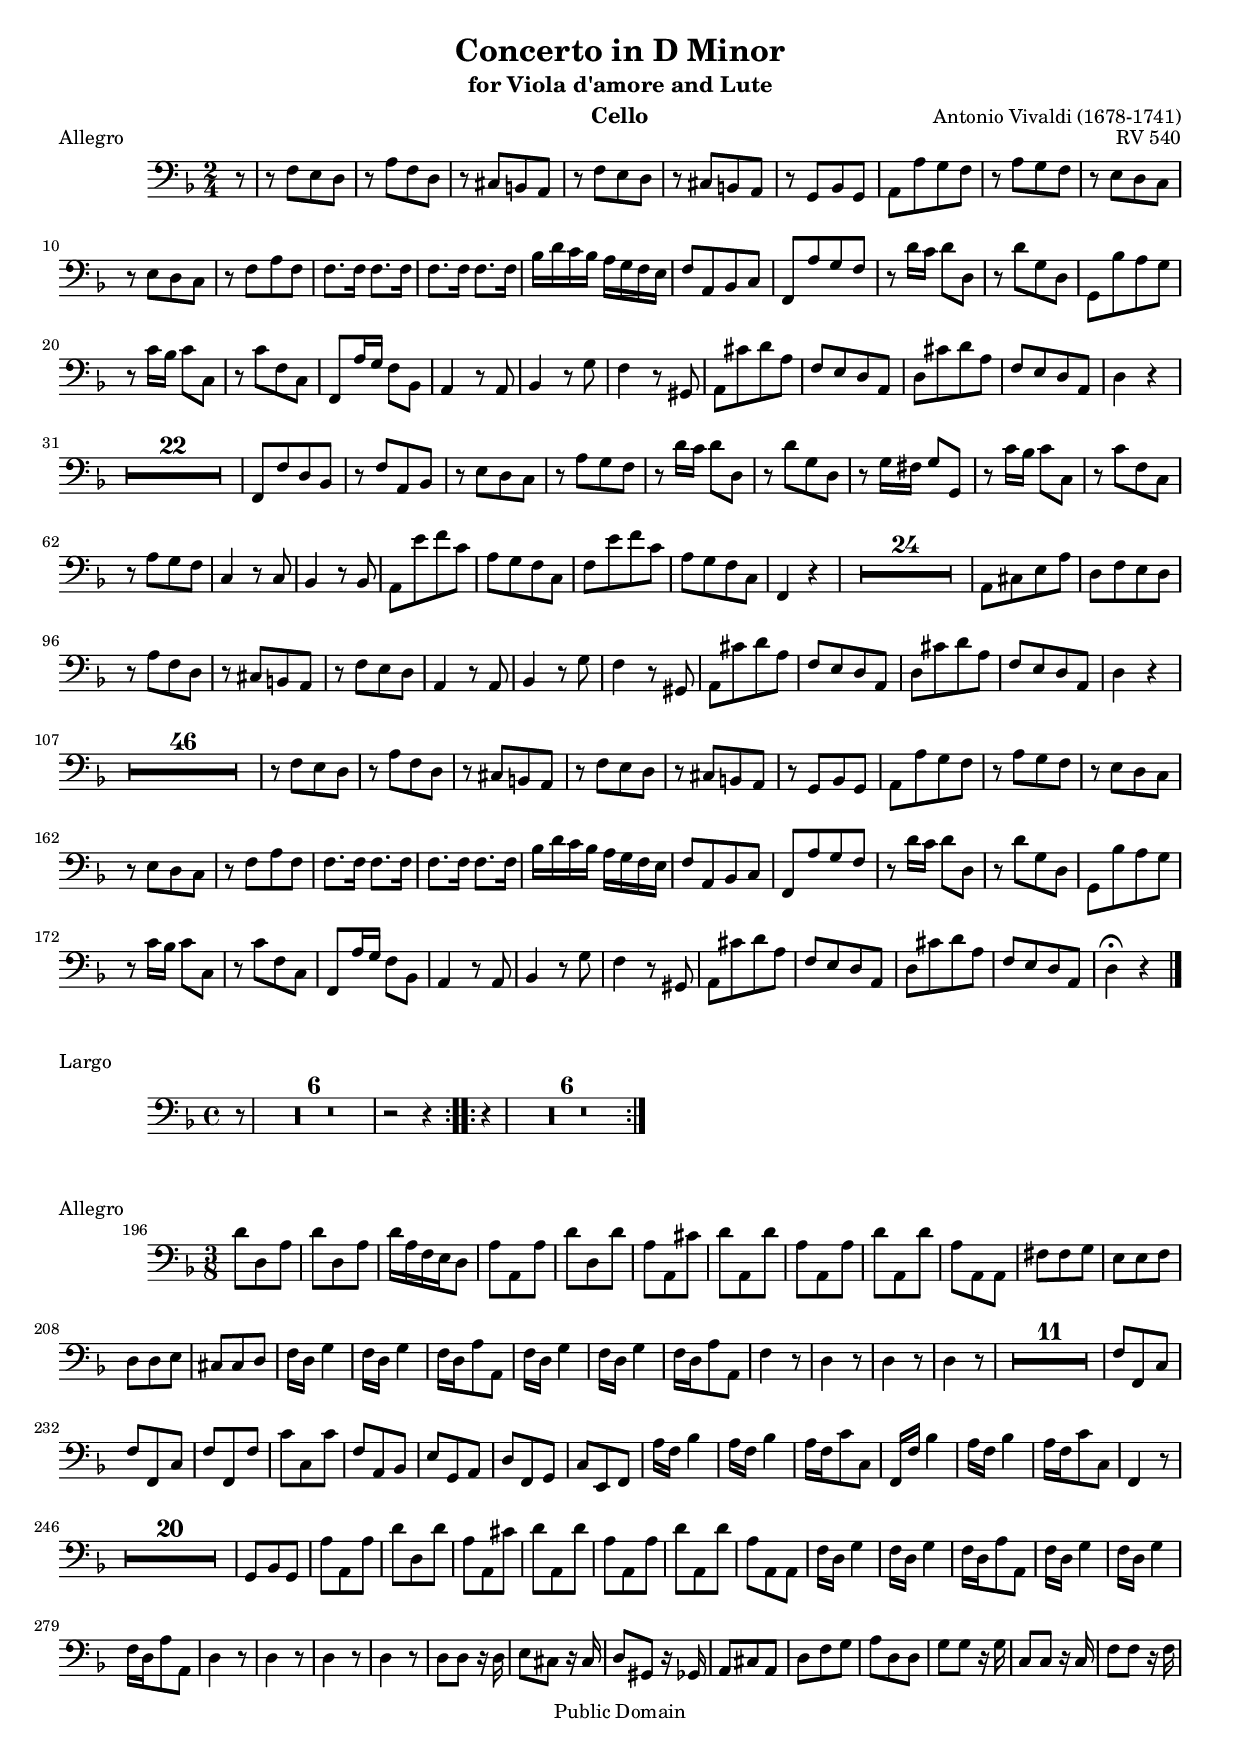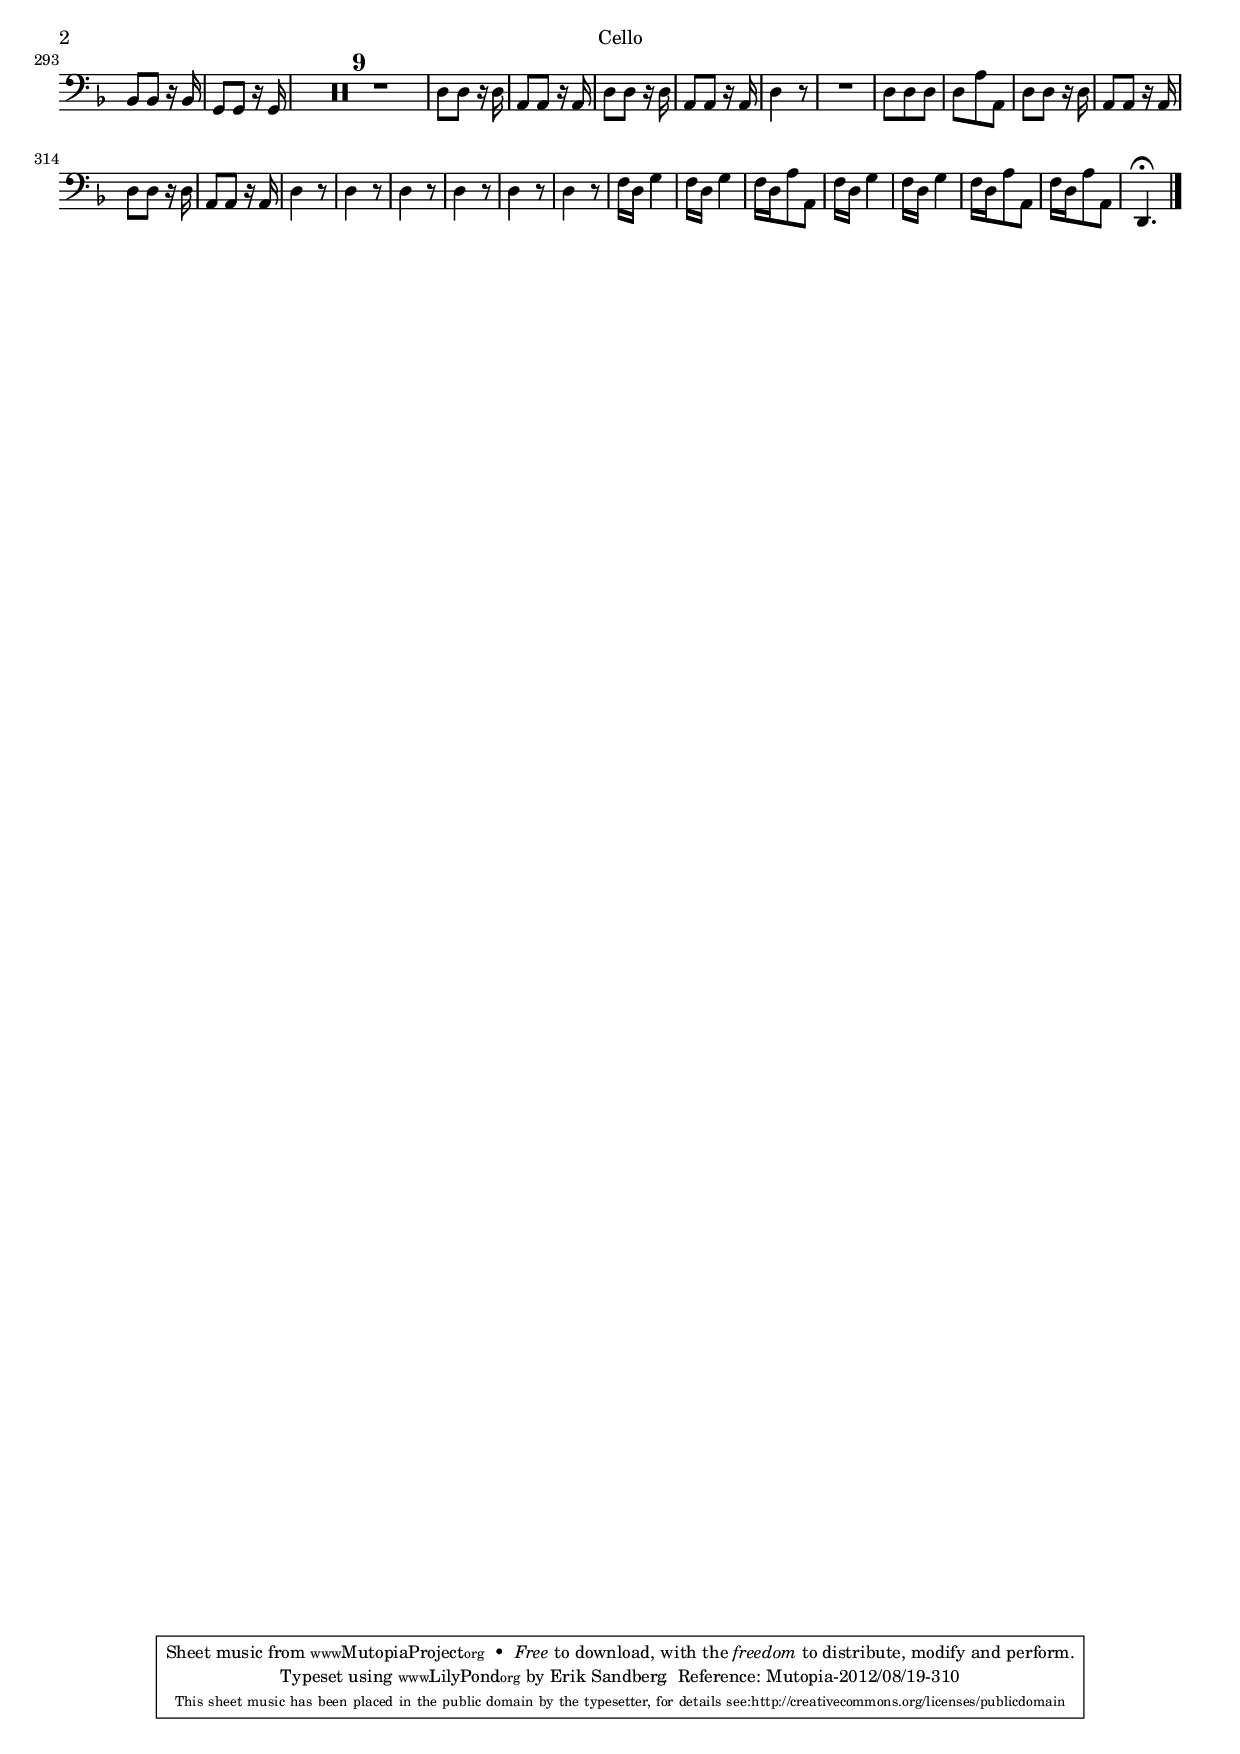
\version "2.16.0"
Instrument = "Cello"
\include "header.ly"
\version "2.16.0"

IBasso = \relative c {
  \clef "bass"
  \key f \major
  \time 2/4 
  \set Timing.beamExceptions = #'(
    (end . (
      ((1 . 8) . (4))
      ((1 . 16) . (4 4))
    )))

  \set Score.skipBars = ##t

  \partial 8 r8 |

  r8 f e d |
  % 2
  r8 a' f d |
  % 3
  r8 cis b a |
  % 4
  r8 f' e d |
  % 5
  r8 cis b a |
  % 6
  r8 g bes g |
  % 7
  a a' g f |
  % 8
  r8 a g f |
  % 9
  r8 e d c |
  % 10
  r8 e d c |
  % 11
  r8 f a f |
  % 12
  f8. f16 f8. f16 |
  % 13
  f8. f16 f8. f16 |
  % 14
  bes d c bes a g f e |
  % 15
  f8 a, bes c |
  % 16
  f, a' g f |
  % 17
  r8 d'16 c d8 d, |
  % 18
  r8 d' g, d |
  % 19
  g, bes' a g |
  % 20
  r8 c16 bes c8 c, |
  % 21
  r8 c' f, c |
  % 22
  f, a'16 g f8 bes, |
  % 23
  a4 r8 a8 |
  % 24
  bes4 r8 g'8 |
  % 25
  f4 r8 gis,8 |
  % 26
  a cis' d a |
  % 27
  f e d a |
  % 28
  d cis' d a |
  % 29
  f e d a |
  % 30
  d4 r |
  % 31
  R2*22
  % 53
  f,8 f' d bes |
  % 54
  r8 f' a, bes |
  % 55
  r8 e d c |
  % 56
  r8 a' g f |
  % 57
  r8 d'16 c d8 d, |
  % 58
  r8 d' g, d |
  % 59
  r8 g16 fis g8 g, |
  % 60
  r8 c'16 bes c8 c, |
  % 61
  r8 c' f, c |
  % 62
  r8 a' g f |
  % 63
  c4 r8 c8 |
  % 64
  bes4 r8 bes8 |
  % 65
  a e'' f c |
  % 66
  a g f c |
  % 67
  f e' f c |
  % 68
  a g f c |
  % 69
  f,4 r |
  % 70
  R2*24 |
  % 94
  a8 cis e a |
  % 95
  d, f e d |
  % 96
  r8 a' f d |
  % 97
  r8 cis b a |
  % 98
  r8 f' e d |
  % 99
  a4 r8 a8 |
  % 100
  bes4 r8 g'8 |
  % 101
  f4 r8 gis,8 |
  % 102
  a cis' d a |
  % 103
  f e d a |
  % 104
  d cis' d a |
  % 105
  f e d a |
  % 106
  d4 r |
  % 107
  R2*46 |
  % 153
  r8 f8 e d |
  % 154
  r8 a' f d |
  % 155
  r8 cis b a |
  % 156
  r8 f' e d |
  % 157
  r8 cis b a |
  % 158
  r8 g bes g |
  % 159
  a a' g f |
  % 160
  r8 a g f |
  % 161
  r8 e d c |
  % 162
  r8 e d c |
  % 163
  r8 f a f |
  % 164
  f8. f16 f8. f16 |
  % 165
  f8. f16 f8. f16 |
  % 166
  bes d c bes a g f e |
  % 167
  f8 a, bes c |
  % 168
  f, a' g f |
  % 169
  r8 d'16 c d8 d, |
  % 170
  r8 d' g, d |
  % 171
  g, bes' a g |
  % 172
  r8 c16 bes c8 c, |
  % 173
  r8 c' f, c |
  % 174
  f, a'16 g f8 bes, |
  % 175
  a4 r8 a8 |
  % 176
  bes4 r8 g'8 |
  % 177
  f4 r8 gis,8 |
  % 178
  a cis' d a |
  % 179
  f e d a |
  % 180
  d cis' d a |
  % 181
  f e d a |
  % 182
  d4^\fermata r \bar "|."
}

IFigures = \context FiguredBass \figuremode { 
  \partial 8 <_>8 |
  %1
  <_>2*6 |
  %7
  <_>4. <6>8 |
  <_>2*9 |
  %17
  <_>8 <5 4> <3+> <_> |
  <_>2*2 
  %20
  <_>8 <5 4> <3> <_> | <_>2*2
  %23
  <_+>2 | <_>4. <6 4+>8 |
  <_>2 | <_>8 <6 5>4. | <_>2 | <_>8 <6 5>4. |
  %29
  <_>2*28 |
  %57
  <_>8 <5 4> <3+> <_> | <_>2*7 |
  %65
  <_>8 <6 5> <_> <_> | <_>2*33
  %99
  <_+>2 | <_>4. <6 4+>8 | <_>2 | <_>8 <6 5> <_> <_> |
  %103
  <_>2*56 |
  %159
  <_>4. <6>8 | <_>2*9 |
  %169
  <_>8 <5 4> <3+> <_> | <_>2*2 |
  <_>8 <5 4> <3> <_> | <_>2*2 |
  %175
  <_+>2 | <_>4. <6 4+>8 |
  <_>2 | <_>8 <6 5> <_> <_> |
  %179
  <_>2*4
 }

\version "2.16.0"

IIIBasso = \relative c' {
  \clef "bass"
  \key f \major
  \time 3/8
  \set Score.skipBars = ##t
  \set Score.currentBarNumber = #196

  d8 d, a' |
  % 197
  d d, a' |
  % 198
  d16 a f e d8 |
  % 199
  a' a, a' |
  % 200
  d d, d' |
  % 201
  a a, cis' |
  % 202
  d a, d' |
  % 203
  a a, a' |
  % 204
  d a, d' |
  % 205
  a a, a |
  % 206
  fis' fis g |
  % 207
  e e f |
  % 208
  d d e |
  % 209
  cis cis d |
  % 210
  f16 d g4 |
  % 211
  f16 d g4 |
  % 212
  f16 d a'8 a, |
  % 213
  f'16 d g4 |
  % 214
  f16 d g4 |
  % 215
  f16 d a'8 a, |
  % 216
  f'4 r8 |
  % 217
  d4 r8 |
  % 218
  d4 r8 |
  % 219
  d4 r8 |
  % 220
  R4.*11 |
  % 231
  f8 f, c' |
  % 232
  f f, c' |
  % 233
  f f, f' |
  % 234
  c' c, c' |
  % 235
  f, a, bes |
  % 236
  e g, a |
  % 237
  d f, g |
  % 238
  c e, f |
  % 239
  a'16 f bes4 |
  % 240
  a16 f bes4 |
  % 241
  a16 f c'8 c, |
  % 242
  f,16 f' bes4 |
  % 243
  a16 f bes4 |
  % 244
  a16 f c'8 c, |
  % 245
  f,4 r8 |
  % 246
  R4.*20
  % 266
  g8 bes g |
  % 267
  a' a, a' |
  % 268
  d d, d' |
  % 269
  a a, cis' |
  % 270
  d a, d' |
  % 271
  a a, a' |
  % 272
  d a, d' |
  % 273
  a a, a |
  % 274
  f'16 d g4 |
  % 275
  f16 d g4 |
  % 276
  f16 d a'8 a, |
  % 277
  f'16 d g4 |
  % 278
  f16 d g4 |
  % 279
  f16 d a'8 a, |
  % 280
  d4 r8 |
  % 281
  d4 r8 |
  % 282
  d4 r8 |
  % 283
  d4 r8 |
  % 284
  d8 d r16 d |
  % 285
  e8 cis r16 cis |
  % 286
  d8 gis, r16 ges |
  % 287
  a8 cis a |
  % 288
  d f g |
  % 289
  a d, d |
  % 290
  g g r16 g |
  % 291
  c,8 c r16 c |
  % 292
  f8 f r16 f |
  % 293
  bes,8 bes r16 bes |
  % 294
  g8 g r16 g |
  % 295
  R4.*9
  % 304
  d'8 d r16 d |
  % 305
  a8 a r16 a |
  % 306
  d8 d r16 d |
  % 307
  a8 a r16 a |
  % 308
  d4 r8 |
  % 309
  R4. |
  % 310
  d8 d d |
  % 311
  d a' a, |
  % 312
  d d r16 d |
  % 313
  a8 a r16 a |
  % 314
  d8 d r16 d |
  % 315
  a8 a r16 a |
  % 316
  d4 r8 |
  % 317
  d4 r8 |
  % 318
  d4 r8 |
  % 319
  d4 r8 |
  d4 r8 |
  d4 r8 |
  % 322
  f16 d g4 |
  % 323
  f16 d g4 |
  % 324
  f16 d a'8 a, |
  % 325
  f'16 d g4 |
  % 326
  f16 d g4 |
  % 327
  f16 d a'8 a, |
  % 328
  f'16 d a'8 a, |
  % 329
  d,4.^\fermata \bar "|."
}

IIIFigures = \figuremode { 
  %196
  <_>4.*3 |
  %199
  <_+>4. | <_> | <6 4>8 <3+ 5> <_> | <_>4.*3 |
  %205
  <_+>4. | <_>4.*4 |
  %210
  <_>8 <3> <6 4+> | <_>8 <3> <6 4+> | <_> <_+> <_> | 
  <_>8 <3> <6 4+> | <_>8 <3> <6 4+> | <_> <_+> <_> | 
  %216
  <_>4.*23 |
  %239
  <_>8 <3> <4 6> | <_> <_> <6 4> | <_>4. | <_>8 <_> <6 4> | <_> <_> <6 4> |
  %244
  <_>4.*23
  %267
  <_+>4. | <_> | <6 4>8 <5 3+> <_> | <_>4. | <7> |
  %272
  <_>4.*50
  %322
  <_>8 <3> <6 4+> | <_> <_> <6 4+> | <_> <_+> <_> |
  <_> <_> <6 4+> | <_> <_> <6 4+> |
  %327
  <_>4.*3
 }


#(set-global-staff-size 17)

\score {
  \context Staff=A \IBasso
  \header { piece = "Allegro" opus = "RV 540" }
  \layout {}
}

Clef = \clef "bass"
\version "2.14.2"

% 2nd movement tacet. Common for viola and basso.
\score { \context Staff  {
  \Clef
  \key f \major
  \time 4/4
  \set Score.skipBars = ##t
  \repeat "volta" 2 {
    \partial 8 r8 | R1*6 | r2 r4
  }
  \repeat "volta" 2 {
    r4 | R1*6
  }
  }

  \header { piece = "Largo" }
  \layout {}
}


\score {
  \context Staff=A \IIIBasso
  \header { piece = "Allegro" }
  \layout {}
}